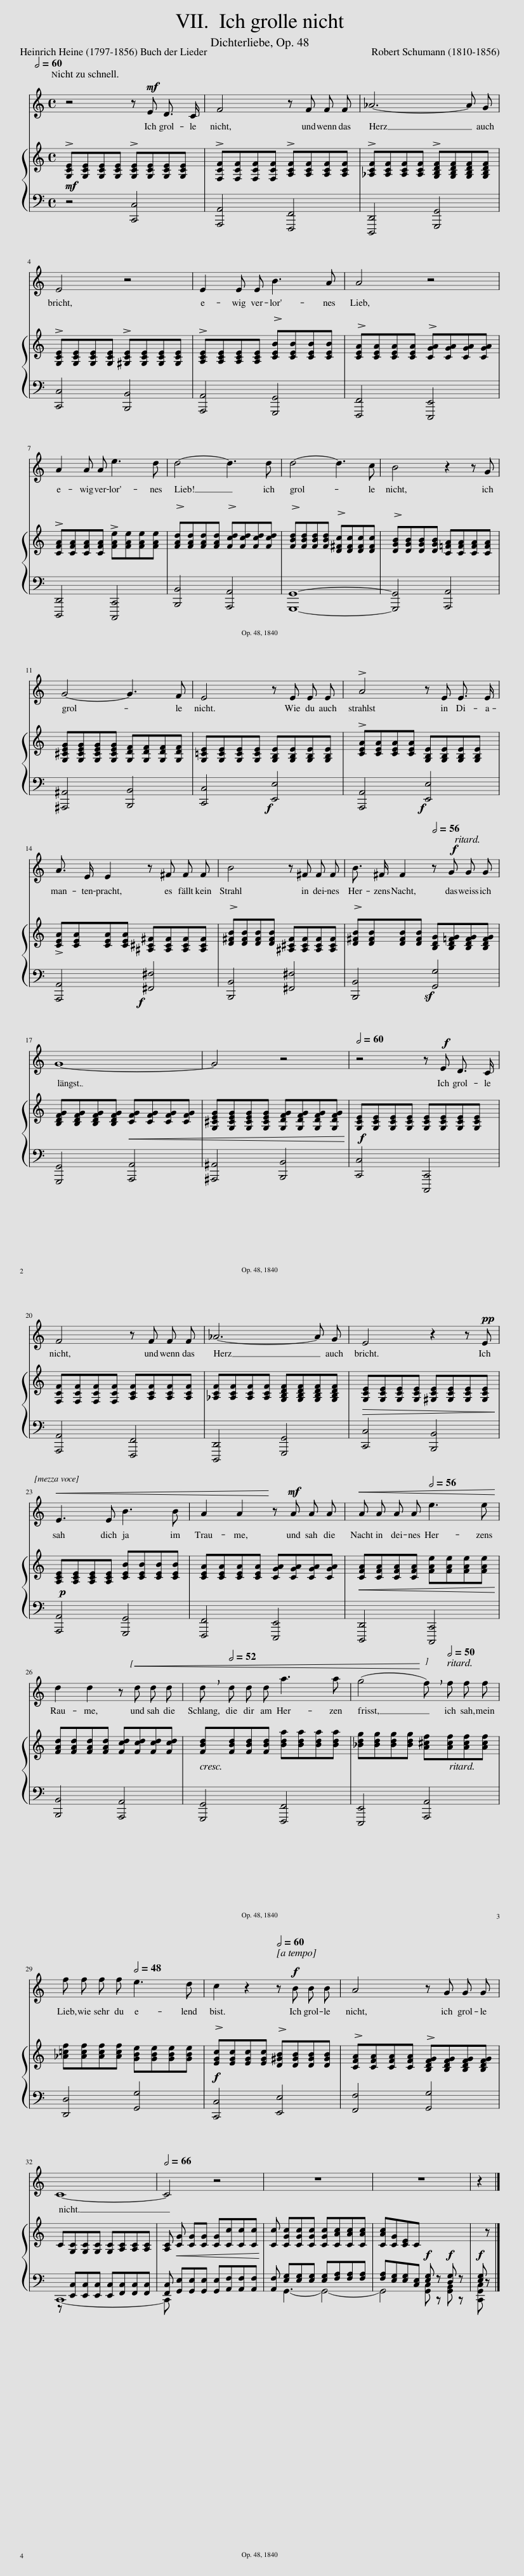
X:1
%%score 1 { 2 | ( 3 4 ) }
L:1/8
Q:1/2=60
M:4/4
I:linebreak $
K:C
V:1 treble
V:2 treble
V:3 bass
V:4 bass
V:1
 z4 z!mf! E D3/2 C/ | F4 z F F F | _A6- A G |$ E4 z4 | E2 E E B3 A | %5
 A4 z4 |$ A2 A A e3 d | d4- d3 d | d4- d3 c | B4 z2 z G |$ %10
 G4- G3 F | E4 z E E E | !>!A4 z E E3/2 E/ |$ A3/2 E/ E2 z ^F F F | B4 z ^F F F | %15
 B3/2 ^F/ F2[Q:1/2=56] z!f! G G G |$ G8- | G4 z4 |[Q:1/2=60] z4 z!f! E D3/2 C/ |$ F4 z F F F | %20
 _A6- A G | E4 z2 z!pp! E |$!<(! E3 E B3 B | A2 A2!<)! z!mf! A A A |!<(! A A A A[Q:1/2=56] e3 e!<)! |$ %25
 d2 d2 z!<(! d d d | !breath!d[Q:1/2=52] d d d a3 a | (g4!<)! !breath!f)[Q:1/2=50] f f f |$ f f f f[Q:1/2=48] e3 d | c2 z2[Q:1/2=60] z!f! B B B | %30
 A4 z G G G |$ C8- |[Q:1/2=66] C4 z4 | z8 | z8 | %35
 z2 |] %36
V:2
!mf! !>![G,CE][G,CE][G,CE][G,CE] !>![G,CE][G,CE][G,CE][G,CE] | !>![F,CF][F,CF][F,CF][F,CF] !>![A,CF][A,CF][A,CF][A,CF] | !>![_A,CF][A,CF][A,CF][A,CF] !>![G,B,DF][G,B,DF][G,B,DF][G,B,DF] |$ !>![G,CE][G,CE][G,CE][G,CE] !>![^G,CE][G,CE][G,CE][G,CE] | !>![A,CE][A,CE][A,CE][A,CE] !>![CEB][CEB][CEB][CEB] | %5
 !>![CEA][CEA][CEA][CEA] !>![CGA][CGA][CGA][CGA] |$ !>![CFA][CFA][CFA][CFA] !>![FAe][FAe][FAe][FAe] | !>![FAd][FAd][FAd][FAd] !>![Fcd][Fcd][Fcd][Fcd] | !>![FBd][FBd][FBd][FBd] !>![D^Fc][DFc][DFc][DFc] | !>![DGB][DGB][DGB][DGB] [C=FA][CFA][CFA][CFA] |$ %10
 [G,^CEG][G,CEG][G,CEG][G,CEG] [G,DF][G,DF][G,DF][G,DF] | [G,=CE][G,CE][G,CE][G,CE] [G,B,E][G,B,E][G,B,E][G,B,E] | !>![CEA][CEA][CEA][CEA] [G,B,E][G,B,E][G,B,E][G,B,E] |$ !>![CEA][CEA][CEA][CEA] [^A,^C^F][A,CF][A,CF][A,CF] | !>![D^FB][DFB][DFB][DFB] [^A,^CF][A,CF][A,CF][A,CF] | %15
 !>![D^FB][DFB][DFB][DFB] [B,DG][B,D=FG][B,DFG][B,DFG] |$ [B,DFG][B,DFG][B,DFG][B,DFG]!<(! [CFG][CFG][CFG][CFG] | [G,^CEG][G,CEG][G,CEG][G,CEG] [G,DFG][G,DFG][G,DFG][G,DFG]!<)! |!f! [G,CE][G,CE][G,CE][G,CE] [G,CE][G,CE][G,CE][G,CE] |$ [F,CF][F,CF][F,CF][F,CF] [A,CF][A,CF][A,CF][A,CF] | %20
 [_A,CF][A,CF][A,CF][A,CF] [G,B,DF][G,B,DF][G,B,DF][G,B,DF] |!>(! [G,CE][G,CE][G,CE][G,CE] [^G,CE][G,CE][G,CE][G,CE]!>)! |$!p! [A,CE][A,CE][A,CE][A,CE] [CEB][CEB][CEB][CEB] | [CEA][CEA][CEA][CEA] [CGA][CGA][CGA][CGA] |!<(! [CFA][CFA][CFA][CFA] [FAe][FAe][FAe][FAe]!<)! |$ %25
 [FAd][FAd][FAd][FAd] [Fcd][Fcd][Fcd][Fcd] | [FBd][FBd][FBd][FBd] [Bda][Bda][Bda][Bda] | [_Bdg][Bdg][Bdg][Bdg] [A^cf][Acf][Acf][Acf] |$ [_A=cf][Acf][Acf][Acf] [GBe][GBe][GBe][GBe] |!f! !>![EGc][EGc][EGc][EGc] !>![D^GB][DGB][DGB][DGB] | %30
 !>![CFA][CFA][CFA][CFA] !>![B,DFG][B,DFG][B,DFG][B,DFG] |$ C[G,C][G,C][G,C] [G,C][A,C][A,C][A,C] | [A,C]!<(! [CG] [CG][CG] [CG][Cc][Cc][Cc]!<)! | [Cc] [CGc][CGc][CGc] [CGc][CAc][CAc][CAc] | [CAc][CG][CE]C!f![I:staff +1] [E,G,][I:staff -1] z!f![I:staff +1] [D,G,][I:staff -1] z | %35
!f![I:staff +1] [E,G,][I:staff -1] z |] %36
V:3
 z4 [C,,C,]4 | [A,,,A,,]4 [F,,,F,,]4 | [D,,,D,,]4 [G,,,G,,]4 |$ [C,,C,]4 [B,,,B,,]4 | [A,,,A,,]4 [G,,,G,,]4 | %5
 [F,,,F,,]4 [E,,,E,,]4 |$ [D,,,D,,]4 [C,,,C,,]4 | [B,,,B,,]4 [A,,,A,,]4 | [G,,,G,,]8- | [G,,,G,,]4 [A,,,A,,]4 |$ %10
 [^A,,,^A,,]4 [B,,,B,,]4 | [C,,C,]4!f! [E,,E,]4 | [A,,,A,,]4!f! [E,,E,]4 |$ [A,,,A,,]4!f! [^F,,^F,]4 | [B,,,B,,]4 [^F,,^F,]4 | %15
 [B,,,B,,]4 [G,,G,]4 |$ [G,,,G,,]4 [A,,,A,,]4 | [^A,,,^A,,]4 [B,,,B,,]4 | [C,,C,]4 [C,,,C,,]4 |$ [A,,,A,,]4 [F,,,F,,]4 | %20
 [D,,,D,,]4 [G,,,G,,]4 | [C,,C,]4 [B,,,B,,]4 |$ [A,,,A,,]4 [G,,,G,,]4 | [F,,,F,,]4 [E,,,E,,]4 | [D,,,D,,]4 [C,,,C,,]4 |$ %25
 [B,,,B,,]4 [A,,,A,,]4 | [G,,,G,,]4 [F,,,F,,]4 | [E,,,E,,]4 [A,,,A,,]4 |$ [D,,D,]4 [G,,G,]4 | [C,,C,]4 [E,,E,]4 | %30
 [F,,F,]4 [G,,G,]4 |$ C,,8- | C,, x4 x2 x | x G,,3- G,,4- | G,,4 [G,,C,] z [G,,B,,] z | %35
 [C,,G,,C,] z |] %36
V:4
 x8 | x8 | x8 |$ x8 | x8 | %5
 x8 |$ x8 | x8 | x8 | x8 |$ %10
 x8 | x8 | x8 |$ x8 | x8 | %15
 x8 |$ x8 | x8 | x8 |$ x8 | %20
 x8 | x8 |$ x8 | x8 | x8 |$ %25
 x8 | x8 | x8 |$ x8 | x8 | %30
 x8 |$ z [E,,C,][E,,C,][E,,C,] [E,,C,][F,,C,][F,,C,][F,,C,] | [F,,C,] [G,,E,][G,,E,][G,,E,] [G,,E,][A,,F,][A,,F,][A,,F,] | [A,,F,] [E,G,][E,G,][E,G,] [E,G,][F,A,][F,A,][F,A,] | [F,A,][E,G,][E,G,][C,E,] x4 | %35
 x2 |] %36
